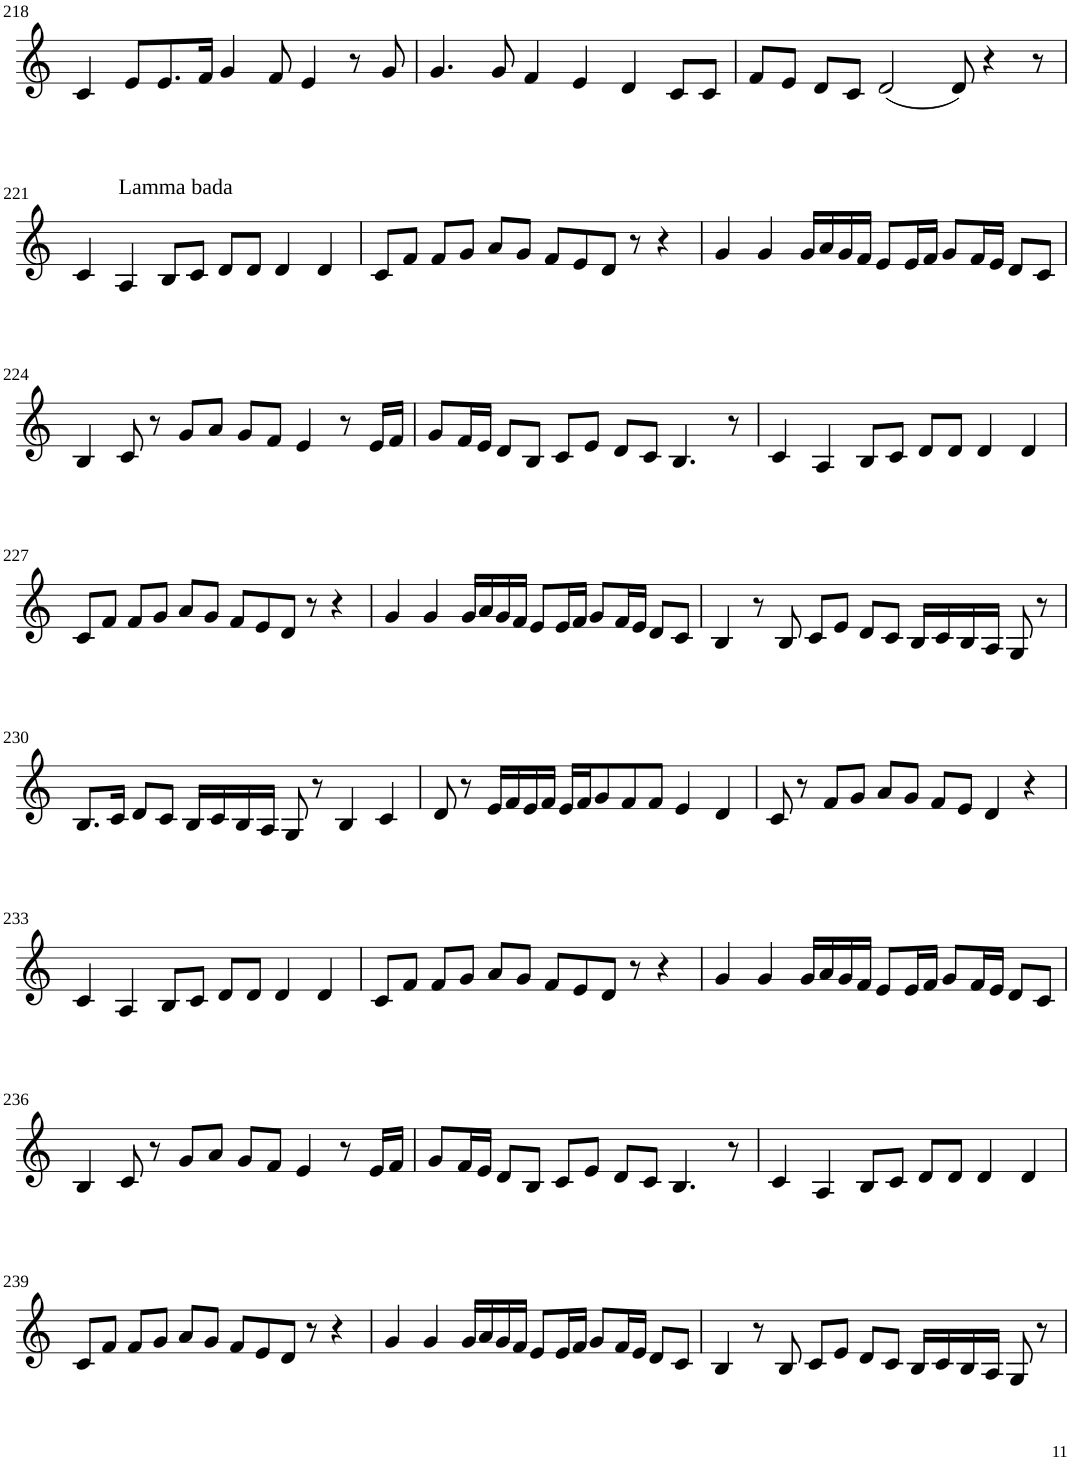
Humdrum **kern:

**kern
*part1
*staff1
*I"Violin
!!LO:PB:g=z
*clefG2
*k[]
*M6/4
=218
4c/
8e/L
8.e/
16f/Jk
4g/
8f/
4e/
8r
8g/
=219
4.g/
8g/
4f/
4e/
4d/
8c/L
8c/J
=220
8f/L
8e/J
8d/L
8c/J
(2d/
8d/)
4r
8r
!!LO:LB:g=z
=221
4c/
!LO:TX:a:t=Lamma bada
4A/
8B/L
8c/J
8d/L
8d/J
4d/
4d/
=222
8c/L
8f/J
8f/L
8g/J
8a/L
8g/J
8f/L
8e/
8d/J
8r
4r
=223
4g/
4g/
16g/LL
16a/
16g/
16f/JJ
8e/L
16e/L
16f/JJ
8g/L
16f/L
16e/JJ
8d/L
8c/J
!!LO:LB:g=z
=224
4B/
8c/
8r
8g/L
8a/J
8g/L
8f/J
4e/
8r
16e/LL
16f/JJ
=225
8g/L
16f/L
16e/JJ
8d/L
8B/J
8c/L
8e/J
8d/L
8c/J
4.B/
8r
=226
4c/
4A/
8B/L
8c/J
8d/L
8d/J
4d/
4d/
!!LO:LB:g=z
=227
8c/L
8f/J
8f/L
8g/J
8a/L
8g/J
8f/L
8e/
8d/J
8r
4r
=228
4g/
4g/
16g/LL
16a/
16g/
16f/JJ
8e/L
16e/L
16f/JJ
8g/L
16f/L
16e/JJ
8d/L
8c/J
=229
4B/
8r
8B/
8c/L
8e/J
8d/L
8c/J
16B/LL
16c/
16B/
16A/JJ
8G/
8r
!!LO:LB:g=z
=230
8.B/L
16c/Jk
8d/L
8c/J
16B/LL
16c/
16B/
16A/JJ
8G/
8r
4B/
4c/
=231
8d/
8r
16e/LL
16f/
16e/
16f/JJ
16e/LL
16f/J
8g/
8f/
8f/J
4e/
4d/
=232
8c/
8r
8f/L
8g/J
8a/L
8g/J
8f/L
8e/J
4d/
4r
!!LO:LB:g=z
=233
4c/
4A/
8B/L
8c/J
8d/L
8d/J
4d/
4d/
=234
8c/L
8f/J
8f/L
8g/J
8a/L
8g/J
8f/L
8e/
8d/J
8r
4r
=235
4g/
4g/
16g/LL
16a/
16g/
16f/JJ
8e/L
16e/L
16f/JJ
8g/L
16f/L
16e/JJ
8d/L
8c/J
!!LO:LB:g=z
=236
4B/
8c/
8r
8g/L
8a/J
8g/L
8f/J
4e/
8r
16e/LL
16f/JJ
=237
8g/L
16f/L
16e/JJ
8d/L
8B/J
8c/L
8e/J
8d/L
8c/J
4.B/
8r
=238
4c/
4A/
8B/L
8c/J
8d/L
8d/J
4d/
4d/
!!LO:LB:g=z
=239
8c/L
8f/J
8f/L
8g/J
8a/L
8g/J
8f/L
8e/
8d/J
8r
4r
=240
4g/
4g/
16g/LL
16a/
16g/
16f/JJ
8e/L
16e/L
16f/JJ
8g/L
16f/L
16e/JJ
8d/L
8c/J
=241
4B/
8r
8B/
8c/L
8e/J
8d/L
8c/J
16B/LL
16c/
16B/
16A/JJ
8G/
8r
=
*-
